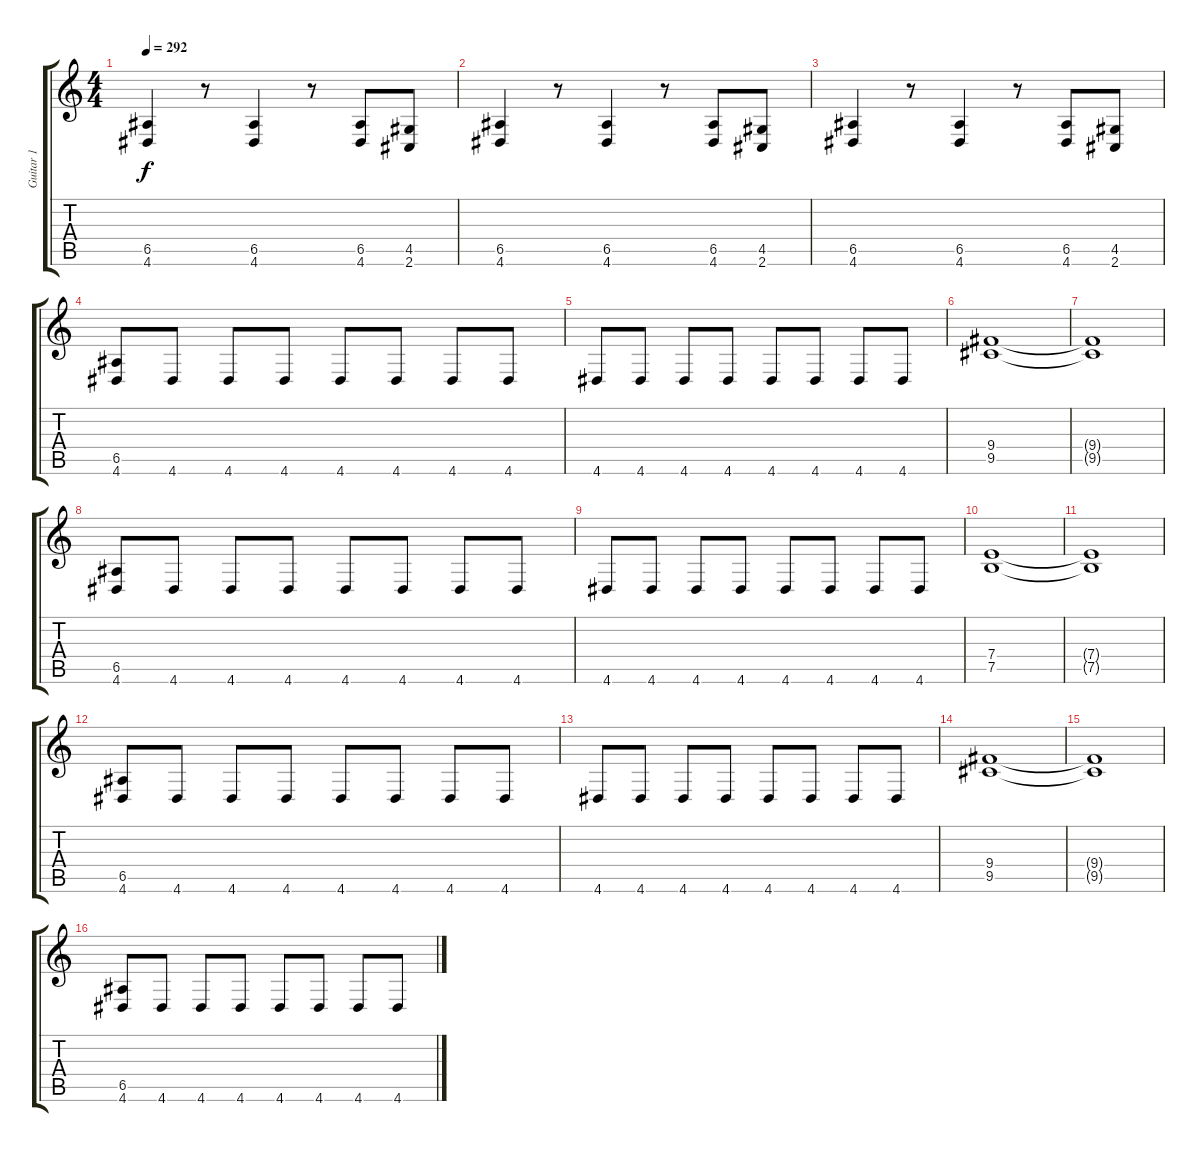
\track ("Guitar 1" "Guitar 1") {instrument distortionguitar}
\staff {score tabs}
\tuning (B3 Gb3 D3 A2 E2 B1) {hide}
\ts (4 4)
\tempo 292
\clef g2
\ks c
(6.5 4.6).4{dy f} r.8 (6.5 4.6).4 r.8 (6.5 4.6).8 (4.5 2.6).8 |
(6.5 4.6).4 r.8 (6.5 4.6).4 r.8 (6.5 4.6).8 (4.5 2.6).8 |
(6.5 4.6).4 r.8 (6.5 4.6).4 r.8 (6.5 4.6).8 (4.5 2.6).8 |
(6.5 4.6).8 4.6.8 4.6.8 4.6.8 4.6.8 4.6.8 4.6.8 4.6.8 |
4.6.8 4.6.8 4.6.8 4.6.8 4.6.8 4.6.8 4.6.8 4.6.8 |
(9.4 9.5).1 |
(9.4{t} 9.5{t}).1 |
(6.5 4.6).8 4.6.8 4.6.8 4.6.8 4.6.8 4.6.8 4.6.8 4.6.8 |
4.6.8 4.6.8 4.6.8 4.6.8 4.6.8 4.6.8 4.6.8 4.6.8 |
(7.4 7.5).1 |
(7.4{t} 7.5{t}).1 |
(6.5 4.6).8 4.6.8 4.6.8 4.6.8 4.6.8 4.6.8 4.6.8 4.6.8 |
4.6.8 4.6.8 4.6.8 4.6.8 4.6.8 4.6.8 4.6.8 4.6.8 |
(9.4 9.5).1 |
(9.4{t} 9.5{t}).1 |
(6.5 4.6).8 4.6.8 4.6.8 4.6.8 4.6.8 4.6.8 4.6.8 4.6.8
